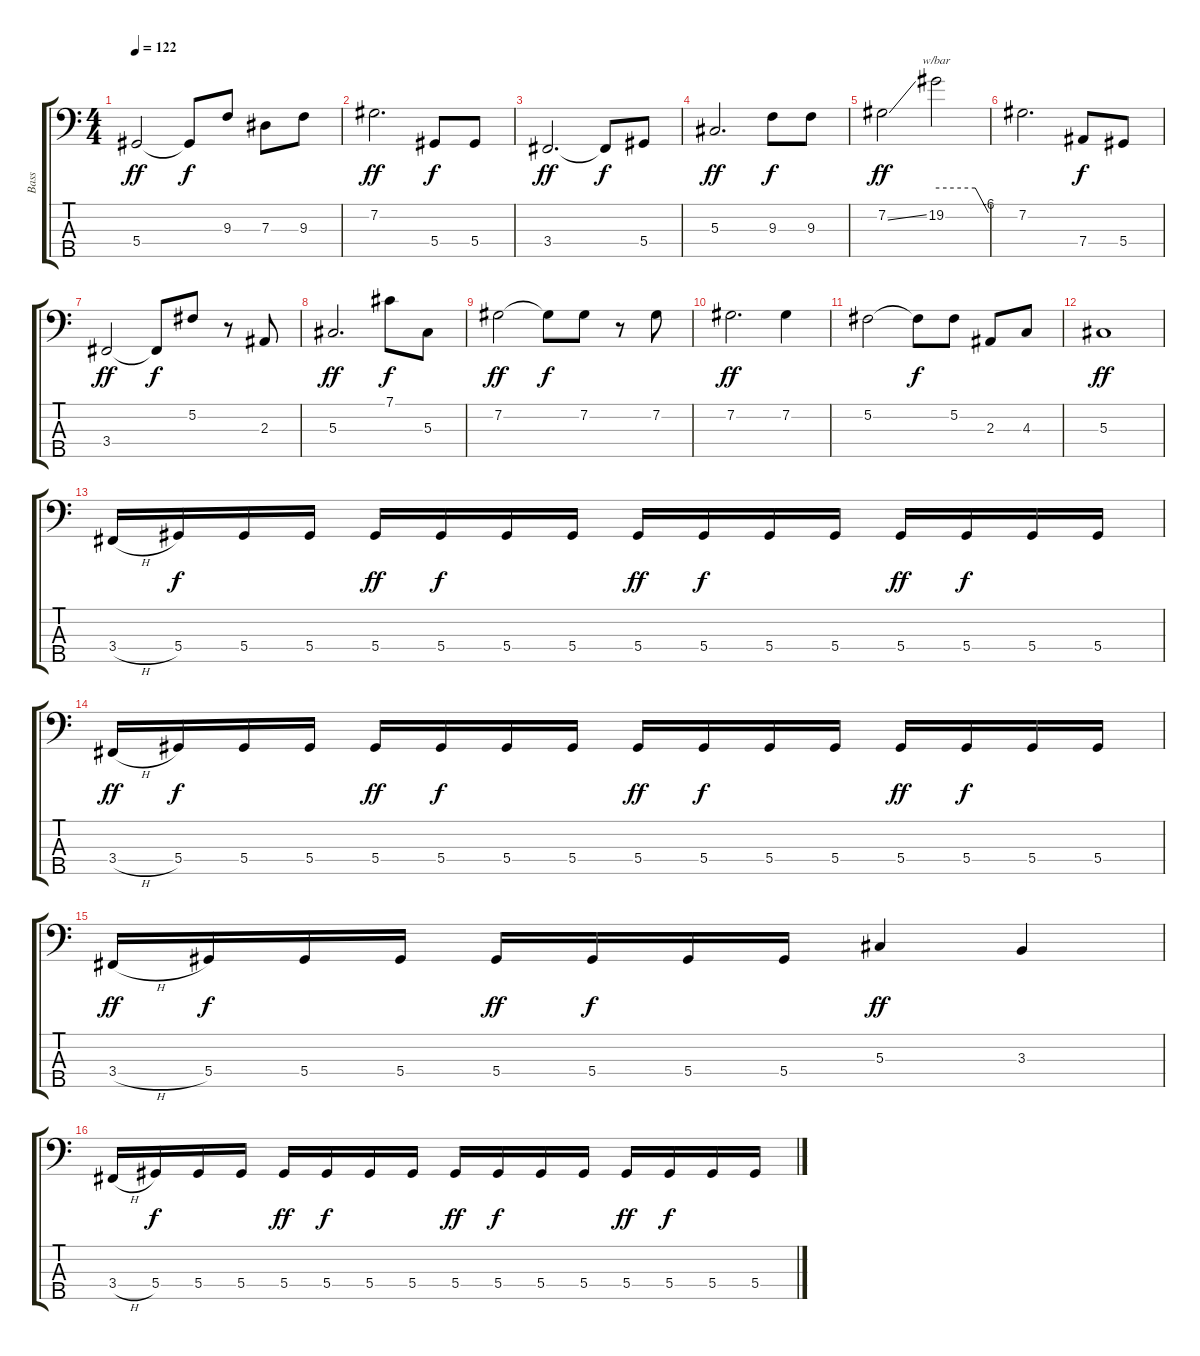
\track ("Bass" "Bass") {instrument electricbassfinger}
\staff {score tabs}
\tuning (Gb2 Db2 Ab1 Eb1 Bb0) {hide}
\ts (4 4)
\tempo 122
\clef f4
\ks c
5.4.2{dy ff} 5.4{t}.8{dy f} 9.3.8 7.3.8 9.3.8 |
7.2.2{d dy ff} 5.4.8{dy f} 5.4.8 |
3.4.2{d dy ff} 3.4{t}.8{dy f} 5.4.8 |
5.3.2{d dy ff} 9.3.8{dy f} 9.3.8 |
7.2{ss}.2{dy ff} 19.2.2{tbe (custom default 0 0 45 0 60 -24)} |
7.2.2{d} 7.4.8{dy f} 5.4.8 |
3.4.2{dy ff} 3.4{t}.8{dy f} 5.2.8 r.8 2.3.8 |
5.3.2{d dy ff} 7.1.8{dy f} 5.3.8 |
7.2.2{dy ff} 7.2{t}.8{dy f} 7.2.8 r.8 7.2.8 |
7.2.2{d dy ff} 7.2.4 |
5.2.2 5.2{t}.8{dy f} 5.2.8 2.3.8 4.3.8 |
5.3.1{dy ff} |
3.4{h}.16 5.4.16{dy f} 5.4.16 5.4.16 5.4.16{dy ff} 5.4.16{dy f} 5.4.16 5.4.16 5.4.16{dy ff} 5.4.16{dy f} 5.4.16 5.4.16 5.4.16{dy ff} 5.4.16{dy f} 5.4.16 5.4.16 |
3.4{h}.16{dy ff} 5.4.16{dy f} 5.4.16 5.4.16 5.4.16{dy ff} 5.4.16{dy f} 5.4.16 5.4.16 5.4.16{dy ff} 5.4.16{dy f} 5.4.16 5.4.16 5.4.16{dy ff} 5.4.16{dy f} 5.4.16 5.4.16 |
3.4{h}.16{dy ff} 5.4.16{dy f} 5.4.16 5.4.16 5.4.16{dy ff} 5.4.16{dy f} 5.4.16 5.4.16 5.3.4{dy ff} 3.3.4 |
3.4{h}.16 5.4.16{dy f} 5.4.16 5.4.16 5.4.16{dy ff} 5.4.16{dy f} 5.4.16 5.4.16 5.4.16{dy ff} 5.4.16{dy f} 5.4.16 5.4.16 5.4.16{dy ff} 5.4.16{dy f} 5.4.16 5.4.16
